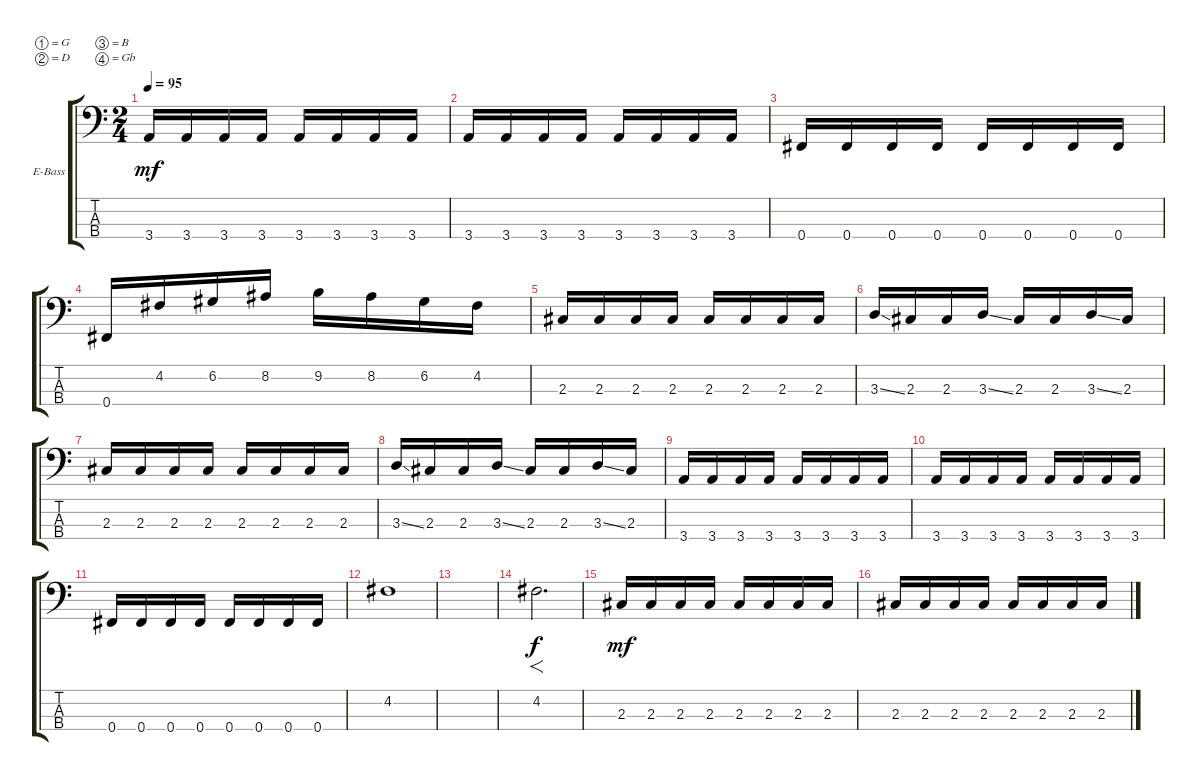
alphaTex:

\bracketExtendMode groupsimilarinstruments
\firstSystemTrackNameOrientation horizontal
\otherSystemsTrackNameOrientation horizontal
\track ("Electric Bass" "E-Bass") {instrument electricbassfinger}
\staff {score tabs}
\tuning (G2 D2 B1 Gb1)
\ts (2 4)
\tempo 95
\clef f4
\ks c
3.4.16{dy mf} 3.4.16 3.4.16 3.4.16 3.4.16 3.4.16 3.4.16 3.4.16 |
3.4.16 3.4.16 3.4.16 3.4.16 3.4.16 3.4.16 3.4.16 3.4.16 |
0.4.16 0.4.16 0.4.16 0.4.16 0.4.16 0.4.16 0.4.16 0.4.16 |
0.4.16 4.2.16 6.2.16 8.2.16 9.2.16 8.2.16 6.2.16 4.2.16 |
2.3.16 2.3.16 2.3.16 2.3.16 2.3.16 2.3.16 2.3.16 2.3.16 |
3.3{ss}.16 2.3.16 2.3.16 3.3{ss}.16 2.3.16 2.3.16 3.3{ss}.16 2.3.16 |
2.3.16 2.3.16 2.3.16 2.3.16 2.3.16 2.3.16 2.3.16 2.3.16 |
3.3{ss}.16 2.3.16 2.3.16 3.3{ss}.16 2.3.16 2.3.16 3.3{ss}.16 2.3.16 |
3.4.16 3.4.16 3.4.16 3.4.16 3.4.16 3.4.16 3.4.16 3.4.16 |
3.4.16 3.4.16 3.4.16 3.4.16 3.4.16 3.4.16 3.4.16 3.4.16 |
0.4.16 0.4.16 0.4.16 0.4.16 0.4.16 0.4.16 0.4.16 0.4.16 |
4.2.1 |
|
4.2.2{f d dy f} |
2.3.16{dy mf} 2.3.16 2.3.16 2.3.16 2.3.16 2.3.16 2.3.16 2.3.16 |
2.3.16 2.3.16 2.3.16 2.3.16 2.3.16 2.3.16 2.3.16 2.3.16
